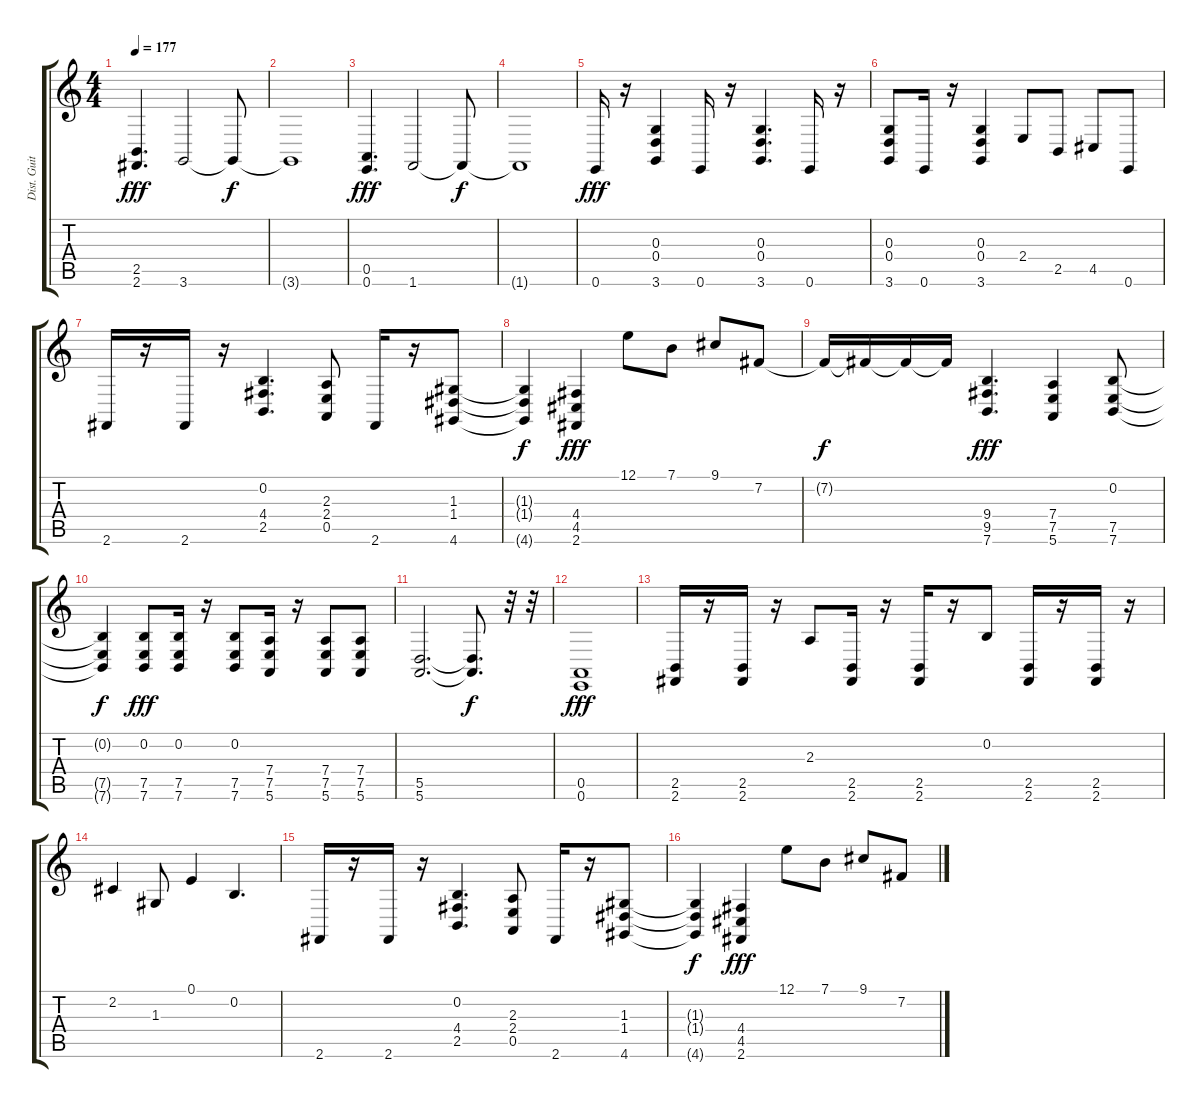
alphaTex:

\track ("Dist. Guitar 3" "Dist. Guit") {instrument lead5charang}
\staff {score tabs}
\tuning (E4 B3 G3 D3 A2 E2) {hide}
\ts (4 4)
\tempo 177
\clef g2
\ks c
(2.5 2.6).4{d dy fff} 3.6.2 3.6{t}.8{dy f} |
3.6{t}.1 |
(0.5 0.6).4{d dy fff} 1.6.2 1.6{t}.8{dy f} |
1.6{t}.1 |
0.6.16{dy fff} r.16 (0.3 0.4 3.6).4 0.6.16 r.16 (0.3 0.4 3.6).4{d} 0.6.16 r.16 |
(0.3 0.4 3.6).8 0.6.16 r.16 (0.3 0.4 3.6).4 2.4.8 2.5.8 4.5.8 0.6.8 |
2.6.16 r.16 2.6.16 r.16 (0.2 4.4 2.5).4{d} (2.3 2.4 0.5).8 2.6.16 r.16 (1.3 1.4 4.6).8 |
(1.3{t} 1.4{t} 4.6{t}).4{dy f} (4.4 4.5 2.6).4{dy fff} 12.1.8 7.1.8 9.1.8 7.2.8 |
7.2{t}.16{dy f} 7.2{t}.16 7.2{t}.16 7.2{t}.16 (9.4 9.5 7.6).4{d dy fff} (7.4 7.5 5.6).4 (0.2 7.5 7.6).8 |
(0.2{t} 7.5{t} 7.6{t}).4{dy f} (0.2 7.5 7.6).8{dy fff} (0.2 7.5 7.6).16 r.16 (0.2 7.5 7.6).8 (7.4 7.5 5.6).16 r.16 (7.4 7.5 5.6).8 (7.4 7.5 5.6).8 |
(5.5 5.6).2{d} (5.5{t} 5.6{t}).8{d dy f} r.32 r.32 |
(0.5 0.6).1{dy fff} |
(2.5 2.6).16 r.16 (2.5 2.6).16 r.16 2.3.8 (2.5 2.6).16 r.16 (2.5 2.6).16 r.16 0.2.8 (2.5 2.6).16 r.16 (2.5 2.6).16 r.16 |
2.2.4 1.3.8 0.1.4 0.2.4{d} |
2.6.16 r.16 2.6.16 r.16 (0.2 4.4 2.5).4{d} (2.3 2.4 0.5).8 2.6.16 r.16 (1.3 1.4 4.6).8 |
(1.3{t} 1.4{t} 4.6{t}).4{dy f} (4.4 4.5 2.6).4{dy fff} 12.1.8 7.1.8 9.1.8 7.2.8
